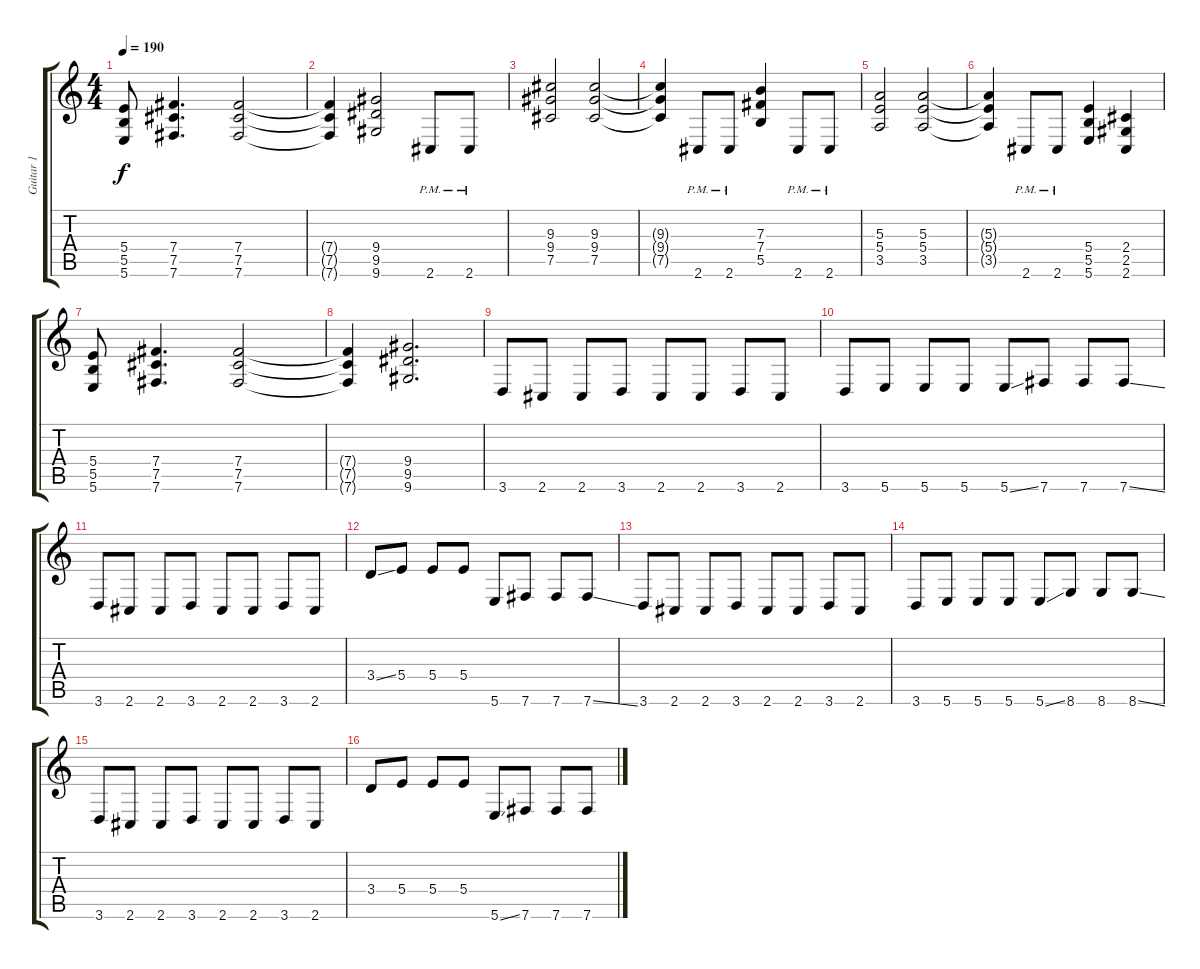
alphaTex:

\track ("Guitar 1" "Guitar 1") {instrument distortionguitar}
\staff {score tabs}
\tuning (Db4 Ab3 E3 B2 Gb2 B1) {hide}
\ts (4 4)
\tempo 190
\clef g2
\ks c
(5.4 5.5 5.6).8{dy f} (7.4 7.5 7.6).4{d} (7.4 7.5 7.6).2 |
(7.4{t} 7.5{t} 7.6{t}).4 (9.4 9.5 9.6).2 2.6{pm}.8 2.6{pm}.8 |
(9.3 9.4 7.5).2 (9.3 9.4 7.5).2 |
(9.3{t} 9.4{t} 7.5{t}).4 2.6{pm}.8 2.6{pm}.8 (7.3 7.4 5.5).4 2.6{pm}.8 2.6{pm}.8 |
(5.3 5.4 3.5).2 (5.3 5.4 3.5).2 |
(5.3{t} 5.4{t} 3.5{t}).4 2.6{pm}.8 2.6{pm}.8 (5.4 5.5 5.6).4 (2.4 2.5 2.6).4 |
(5.4 5.5 5.6).8 (7.4 7.5 7.6).4{d} (7.4 7.5 7.6).2 |
(7.4{t} 7.5{t} 7.6{t}).4 (9.4 9.5 9.6).2{d} |
3.6.8 2.6.8 2.6.8 3.6.8 2.6.8 2.6.8 3.6.8 2.6.8 |
3.6.8 5.6.8 5.6.8 5.6.8 5.6{ss}.8 7.6.8 7.6.8 7.6{ss}.8 |
3.6.8 2.6.8 2.6.8 3.6.8 2.6.8 2.6.8 3.6.8 2.6.8 |
3.4{ss}.8 5.4.8 5.4.8 5.4.8 5.6.8 7.6.8 7.6.8 7.6{ss}.8 |
3.6.8 2.6.8 2.6.8 3.6.8 2.6.8 2.6.8 3.6.8 2.6.8 |
3.6.8 5.6.8 5.6.8 5.6.8 5.6{ss}.8 8.6.8 8.6.8 8.6{ss}.8 |
3.6.8 2.6.8 2.6.8 3.6.8 2.6.8 2.6.8 3.6.8 2.6.8 |
3.4.8 5.4.8 5.4.8 5.4.8 5.6{ss}.8 7.6.8 7.6.8 7.6.8
